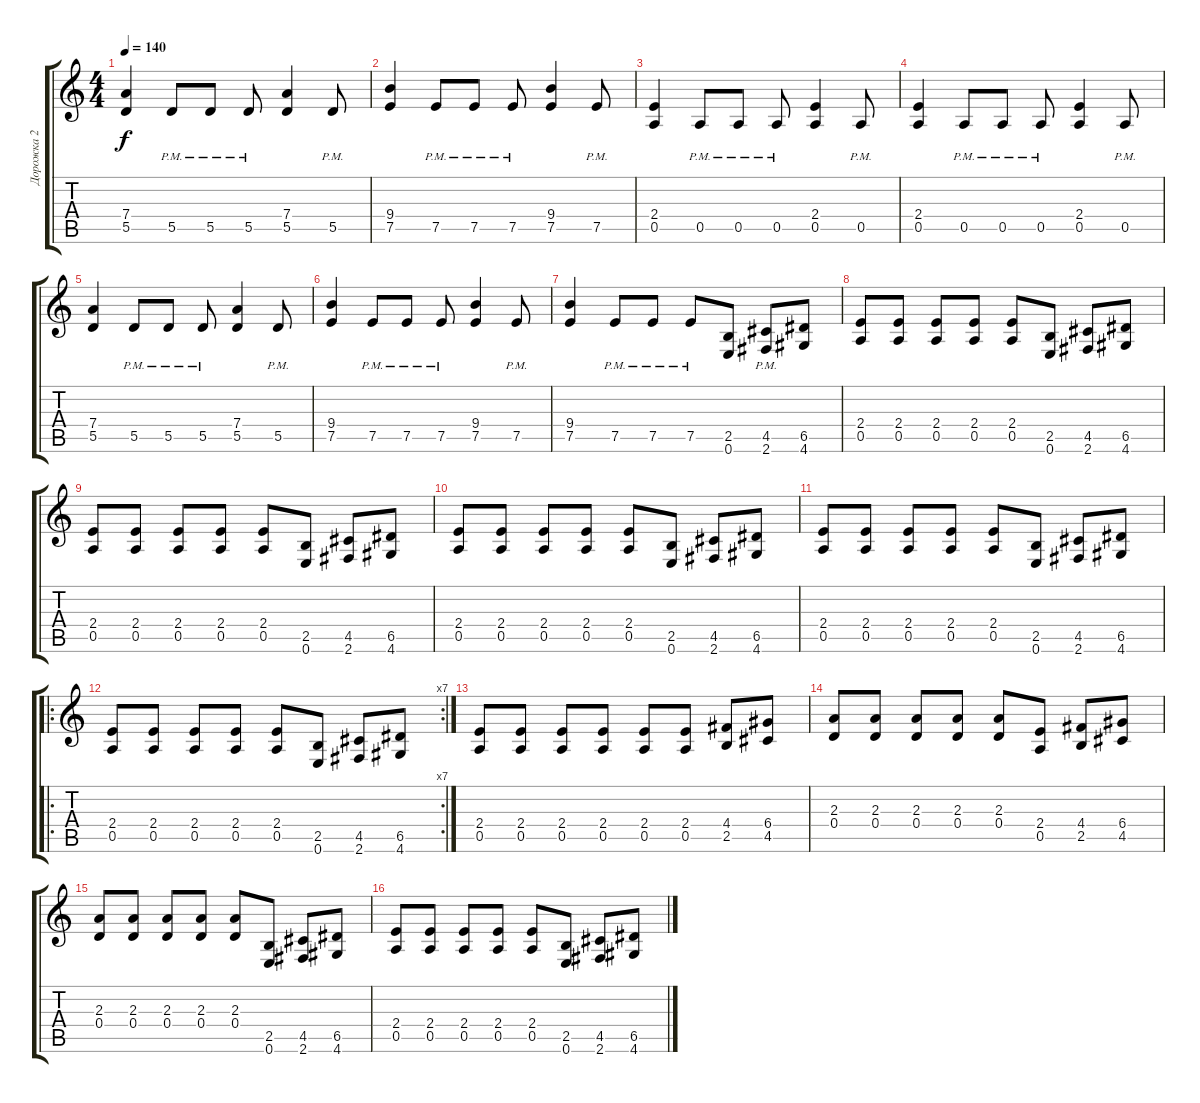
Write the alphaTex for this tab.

\track ("Дорожка 2" "Дорожка 2") {instrument distortionguitar}
\staff {score tabs}
\tuning (E4 B3 G3 D3 A2 E2) {hide}
\ts (4 4)
\tempo 140
\clef g2
\ks c
(7.4 5.5).4{dy f} 5.5{pm}.8 5.5{pm}.8 5.5{pm}.8 (7.4 5.5).4 5.5{pm}.8 |
(9.4 7.5).4 7.5{pm}.8 7.5{pm}.8 7.5{pm}.8 (9.4 7.5).4 7.5{pm}.8 |
(2.4 0.5).4 0.5{pm}.8 0.5{pm}.8 0.5{pm}.8 (2.4 0.5).4 0.5{pm}.8 |
(2.4 0.5).4 0.5{pm}.8 0.5{pm}.8 0.5{pm}.8 (2.4 0.5).4 0.5{pm}.8 |
(7.4 5.5).4 5.5{pm}.8 5.5{pm}.8 5.5{pm}.8 (7.4 5.5).4 5.5{pm}.8 |
(9.4 7.5).4 7.5{pm}.8 7.5{pm}.8 7.5{pm}.8 (9.4 7.5).4 7.5{pm}.8 |
(9.4 7.5).4 7.5{pm}.8 7.5{pm}.8 7.5{pm}.8 (2.5 0.6).8 (4.5{pm} 2.6).8 (6.5 4.6).8 |
(2.4 0.5).8 (2.4 0.5).8 (2.4 0.5).8 (2.4 0.5).8 (2.4 0.5).8 (2.5 0.6).8 (4.5 2.6).8 (6.5 4.6).8 |
(2.4 0.5).8 (2.4 0.5).8 (2.4 0.5).8 (2.4 0.5).8 (2.4 0.5).8 (2.5 0.6).8 (4.5 2.6).8 (6.5 4.6).8 |
(2.4 0.5).8 (2.4 0.5).8 (2.4 0.5).8 (2.4 0.5).8 (2.4 0.5).8 (2.5 0.6).8 (4.5 2.6).8 (6.5 4.6).8 |
(2.4 0.5).8 (2.4 0.5).8 (2.4 0.5).8 (2.4 0.5).8 (2.4 0.5).8 (2.5 0.6).8 (4.5 2.6).8 (6.5 4.6).8 |
\ro
\rc 7
(2.4 0.5).8 (2.4 0.5).8 (2.4 0.5).8 (2.4 0.5).8 (2.4 0.5).8 (2.5 0.6).8 (4.5 2.6).8 (6.5 4.6).8 |
(2.4 0.5).8 (2.4 0.5).8 (2.4 0.5).8 (2.4 0.5).8 (2.4 0.5).8 (2.4 0.5).8 (4.4 2.5).8 (6.4 4.5).8 |
(2.3 0.4).8 (2.3 0.4).8 (2.3 0.4).8 (2.3 0.4).8 (2.3 0.4).8 (2.4 0.5).8 (4.4 2.5).8 (6.4 4.5).8 |
(2.3 0.4).8 (2.3 0.4).8 (2.3 0.4).8 (2.3 0.4).8 (2.3 0.4).8 (2.5 0.6).8 (4.5 2.6).8 (6.5 4.6).8 |
(2.4 0.5).8 (2.4 0.5).8 (2.4 0.5).8 (2.4 0.5).8 (2.4 0.5).8 (2.5 0.6).8 (4.5 2.6).8 (6.5 4.6).8
